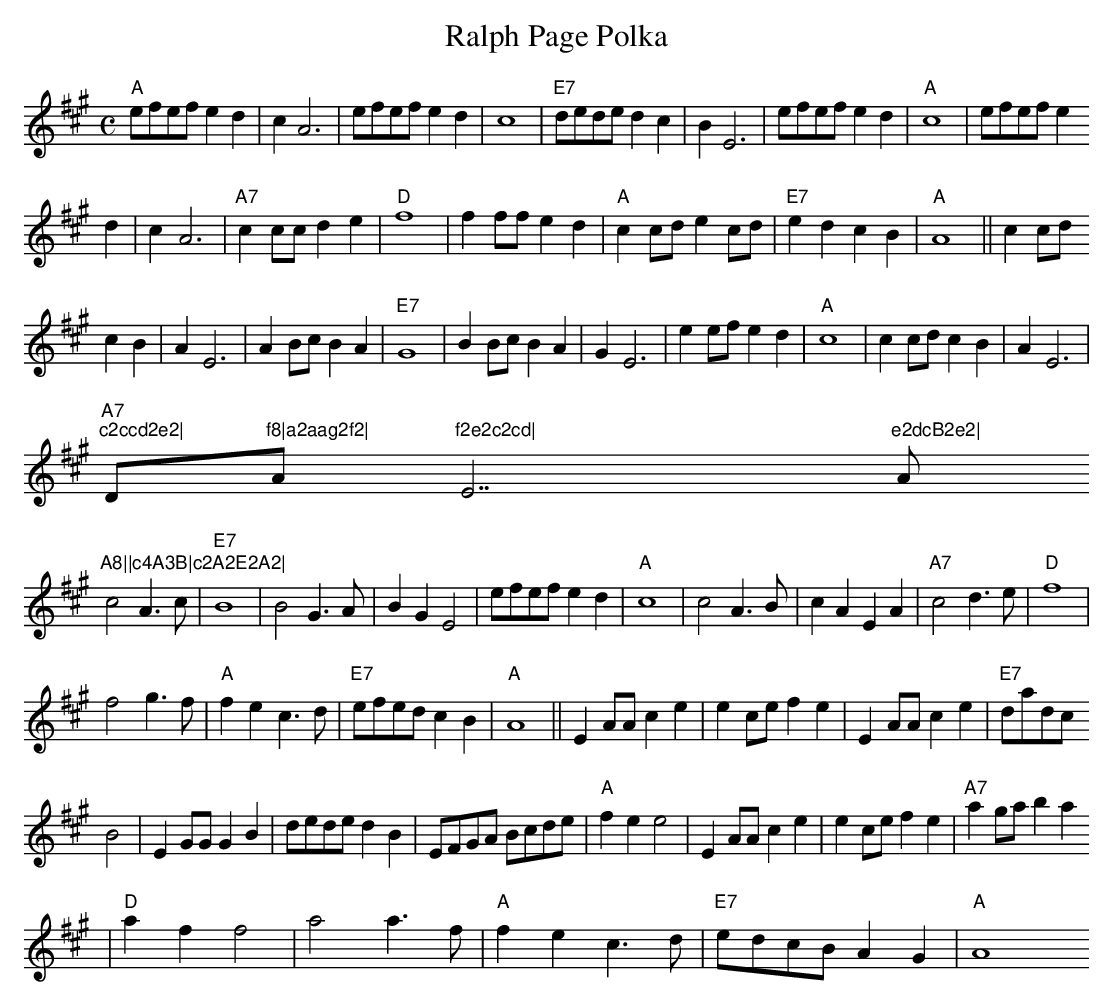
X:1
T:Ralph Page Polka
M:C
K:A
L:1/8
C:Bob McQuillan
"A"efef e2d2|c2A6|efef e2d2|c8|"E7"deded2c2|B2E6|efef e2d2|"A"c8|efef e2
d2|c2A6|"A7"c2ccd2e2|"D"f8|f2ffe2d2|"A"c2cde2cd|"E7"e2d2c2B2|"A"A8||c2cd
c2B2|A2E6|A2BcB2A2|"E7"G8|B2BcB2A2|G2E6|e2efe2d2|"A"c8|c2cdc2B2|A2E6|"A7
"c2ccd2e2|"D"f8|a2aag2f2|"A"f2e2c2cd|"E7"e2dcB2e2|"A"A8||c4A3B|c2A2E2A2|
c4A3c|"E7"B8|B4G3A|B2G2E4|efefe2d2|"A"c8|c4A3B|c2A2E2A2|"A7"c4d3e|"D"f8|
f4g3f|"A"f2e2c3d|"E7"efedc2B2|"A"A8||E2AAc2e2|e2cef2e2|E2AAc2e2|"E7"dadc
B4|E2GGG2B2|deded2B2|EFGA Bcde|"A"f2e2e4|E2AAc2e2|e2cef2e2|"A7"a2gab2a2
|"D"a2f2f4|a4a3f|"A"f2e2c3d|"E7"edcBA2G2|"A"A8
